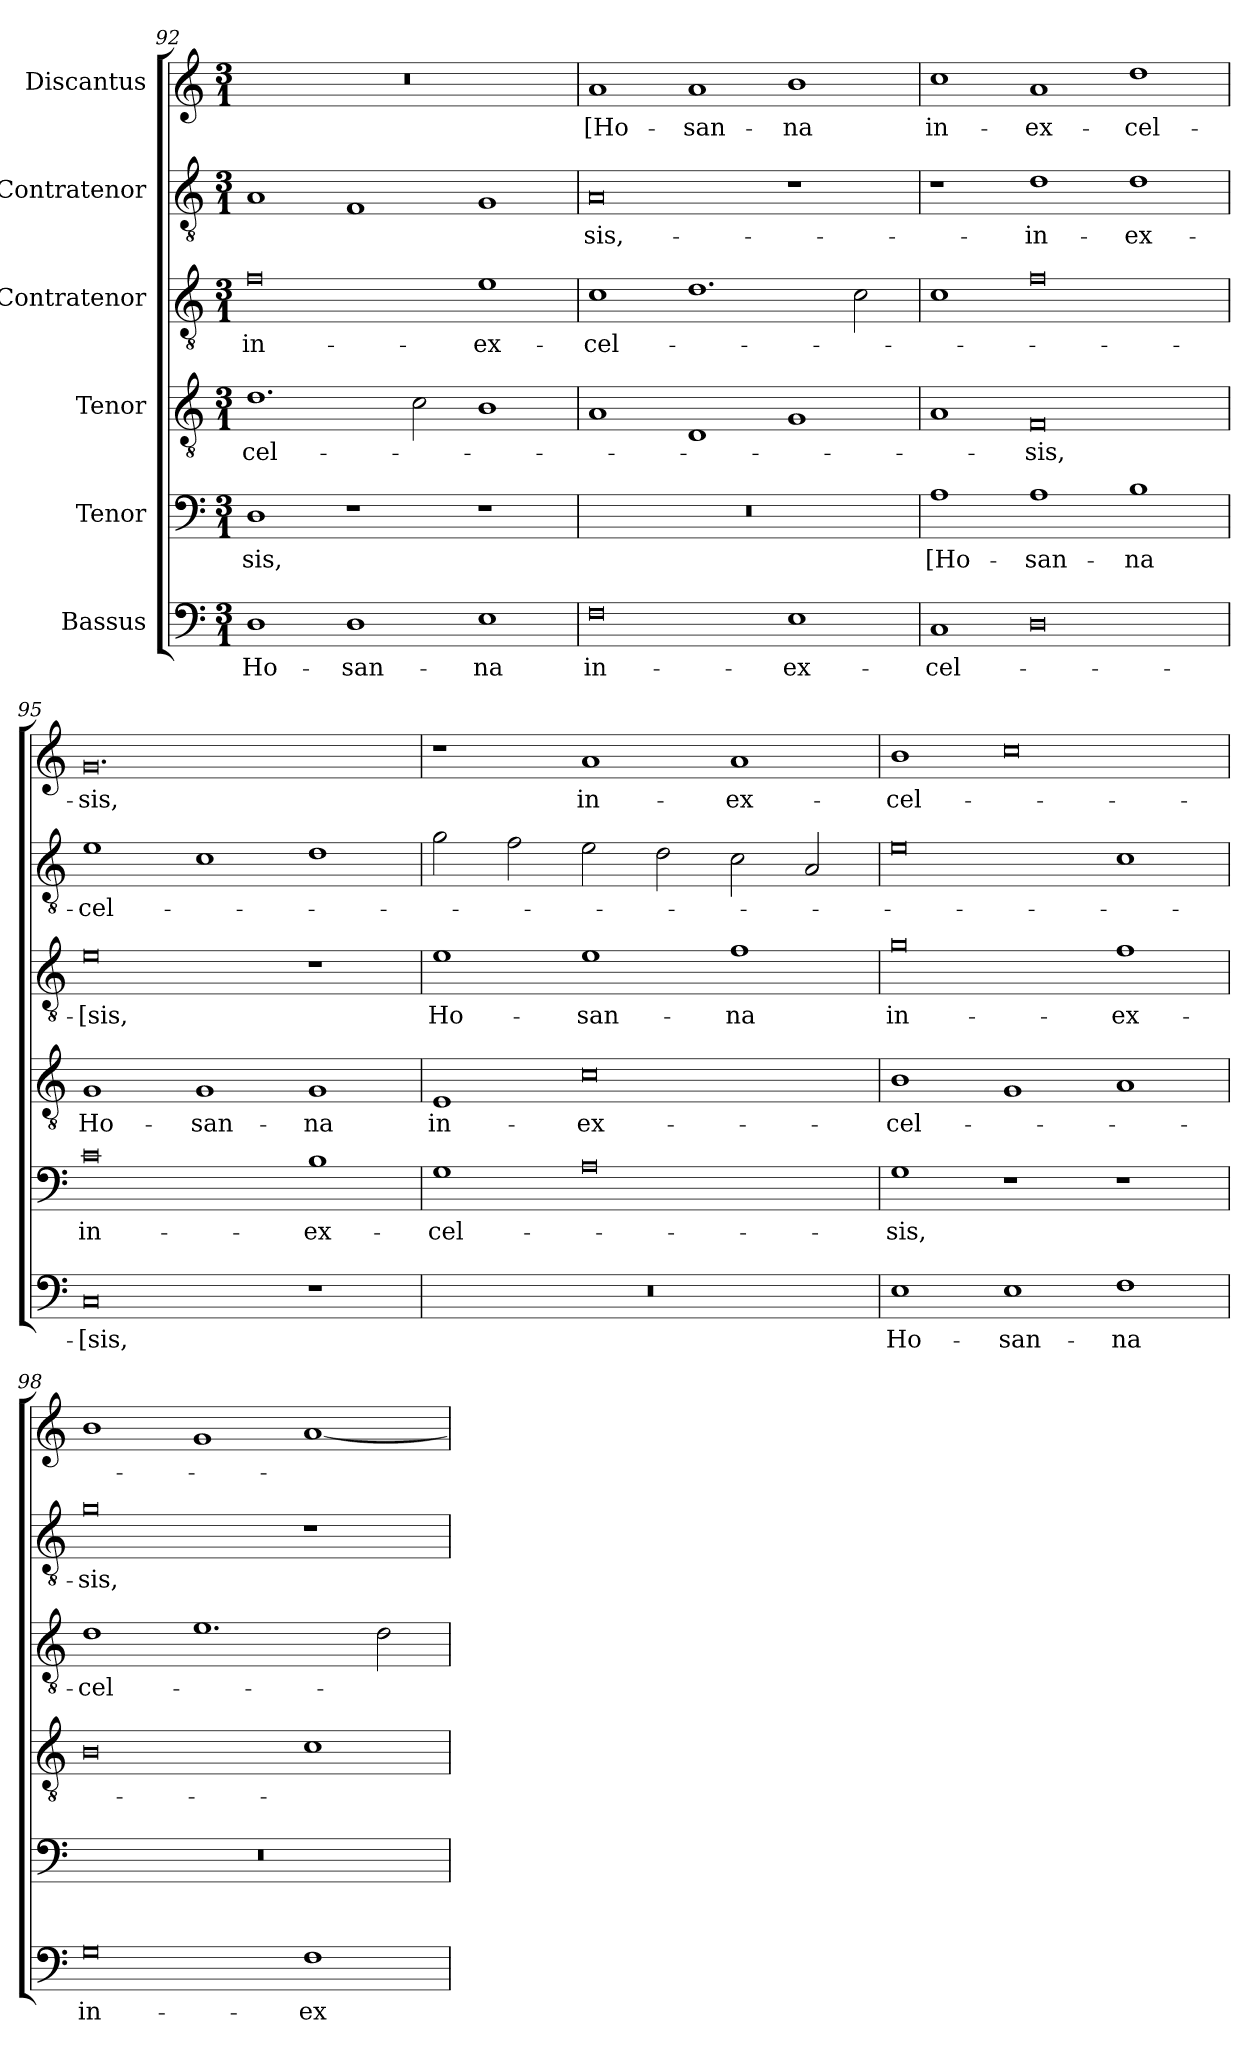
**kern	**text	**kern	**text	**kern	**text	**kern	**text	**kern	**text	**kern	**text
*part6	*part6	*part5	*part5	*part4	*part4	*part3	*part3	*part2	*part2	*part1	*part1
*staff6	*staff6	*staff5	*staff5	*staff4	*staff4	*staff3	*staff3	*staff2	*staff2	*staff1	*staff1
*I"Bassus	*	*I"Tenor	*	*I"Tenor	*	*I"Contratenor	*	*I"Contratenor	*	*I"Discantus	*
*clefF4	*	*clefF4	*	*clefGv2	*	*clefGv2	*	*clefGv2	*	*clefG2	*
*k[]	*	*k[]	*	*k[]	*	*k[]	*	*k[]	*	*k[]	*
*M3/1	*	*M3/1	*	*M3/1	*	*M3/1	*	*M3/1	*	*M3/1	*
=92	=92	=92	=92	=92	=92	=92	=92	=92	=92	=92	=92
!	!	!	!	!	!	!	!	!	!	!LO:N:vis=0	!
1D\	Ho-	1D\	-sis,	1.d\	-cel-	0f\	in-	1A/	.	0.r	.
1D\	-san-	1r	.	.	.	.	.	1F/	.	.	.
.	.	.	.	2c\	.	.	.	.	.	.	.
1E\	-na	1r	.	1B\	.	1e\	ex-	1G/	.	.	.
=93	=93	=93	=93	=93	=93	=93	=93	=93	=93	=93	=93
!	!	!LO:N:vis=0	!	!	!	!	!	!	!	!	!
0F\	in-	0.r	.	1A/	.	1c\	-cel-	0A/	sis,-	1a/	[Ho-
.	.	.	.	1D/	.	1.d\	.	.	.	1a/	-san-
1E\	ex-	.	.	1G/	.	.	.	1r	.	1b\	-na
.	.	.	.	.	.	2c\	.	.	.	.	.
=94	=94	=94	=94	=94	=94	=94	=94	=94	=94	=94	=94
1C/	-cel-	1A\	[Ho-	1A/	.	1c\	.	1r	.	1cc\	in-
0D\	.	1A\	-san-	0F/	-sis,	0f\	.	1d\	in-	1a/	ex-
.	.	1B\	-na	.	.	.	.	1d\	ex-	1dd\	-cel-
=95	=95	=95	=95	=95	=95	=95	=95	=95	=95	=95	=95
0C/	-[sis,	0c\	in-	1G/	Ho-	0e\	-[sis,	1e\	-cel-	0.g/	-sis,
.	.	.	.	1G/	-san-	.	.	1c\	.	.	.
1r	.	1B\	ex-	1G/	-na	1r	.	1d\	.	.	.
=96	=96	=96	=96	=96	=96	=96	=96	=96	=96	=96	=96
!LO:N:vis=0	!	!	!	!	!	!	!	!	!	!	!
0.r	.	1G\	-cel-	1E/	in-	1e\	Ho-	2g\	.	1r	.
.	.	.	.	.	.	.	.	2f\	.	.	.
.	.	0A\	.	0c\	ex-	1e\	-san-	2e\	.	1a/	in-
.	.	.	.	.	.	.	.	2d\	.	.	.
.	.	.	.	.	.	1f\	-na	2c\	.	1a/	ex-
.	.	.	.	.	.	.	.	2A/	.	.	.
=97	=97	=97	=97	=97	=97	=97	=97	=97	=97	=97	=97
1E\	Ho-	1G\	-sis,	1B\	-cel-	0g\	in-	0e\	.	1b\	-cel-
1E\	-san-	1r	.	1G/	.	.	.	.	.	0cc\	.
1F\	-na	1r	.	1A/	.	1f\	ex-	1c\	.	.	.
=98	=98	=98	=98	=98	=98	=98	=98	=98	=98	=98	=98
!	!	!LO:N:vis=0	!	!	!	!	!	!	!	!	!
0G\	in-	0.r	.	0B\	.	1d\	-cel-	0g\	-sis,	1b\	.
.	.	.	.	.	.	1.e\	.	.	.	1g/	.
1F\	ex-	.	.	1c\	.	.	.	1r	.	[1a/	.
.	.	.	.	.	.	2d\	.	.	.	.	.
=	=	=	=	=	=	=	=	=	=	=	=
*-	*-	*-	*-	*-	*-	*-	*-	*-	*-	*-	*-
